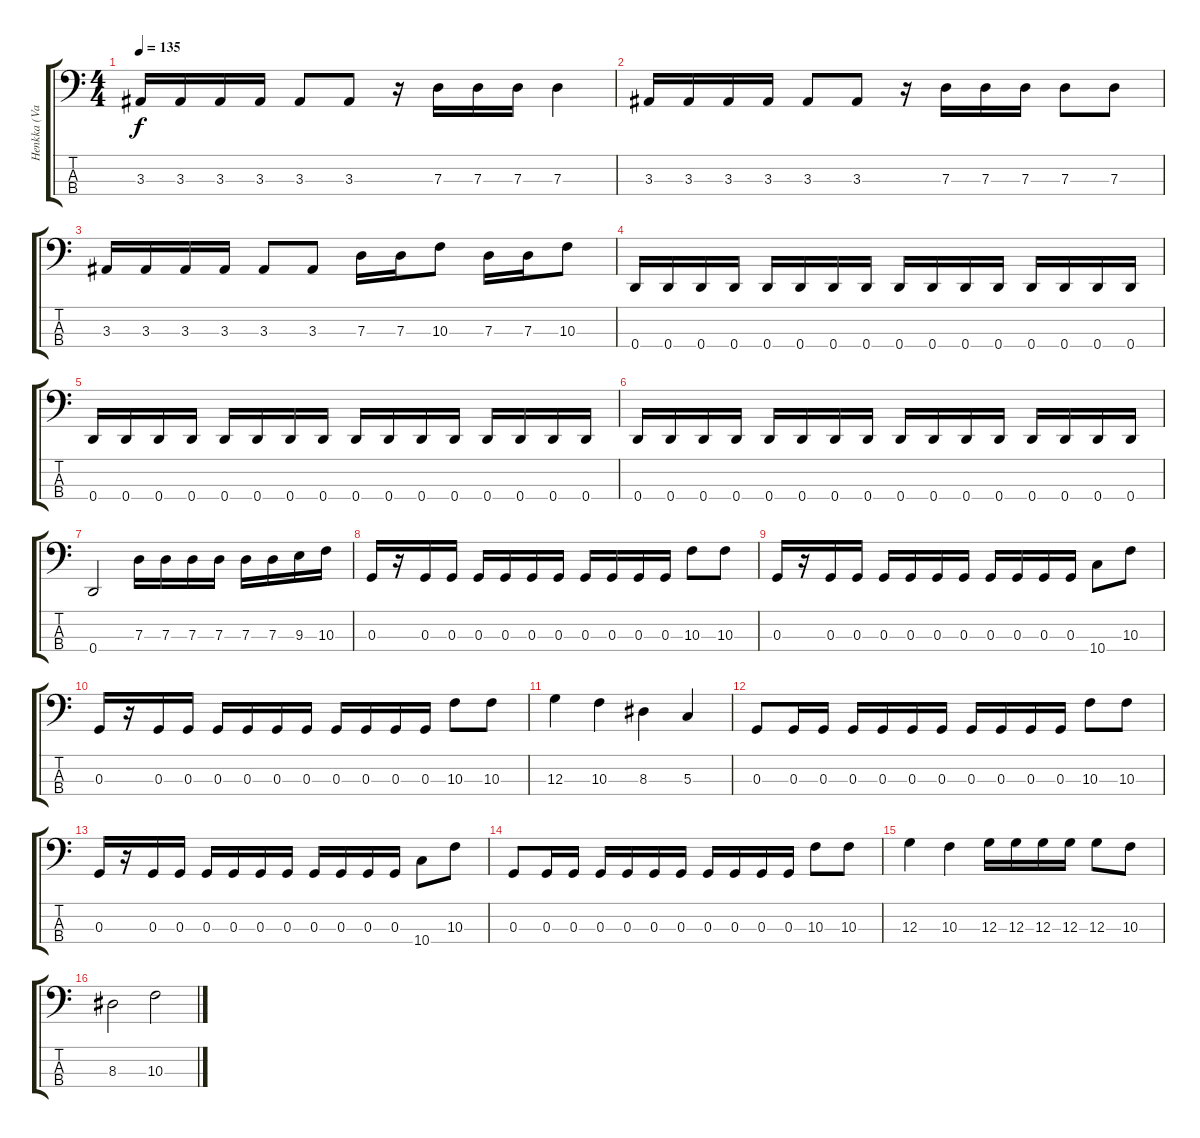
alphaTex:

\track ("Henkka (Vahvistus)" "Henkka (Va") {instrument electricbassfinger}
\staff {score tabs}
\tuning (F2 C2 G1 D1) {hide}
\ts (4 4)
\tempo 135
\clef f4
\ks c
3.3.16{dy f} 3.3.16 3.3.16 3.3.16 3.3.8 3.3.8 r.16 7.3.16 7.3.16 7.3.16 7.3.4 |
3.3.16 3.3.16 3.3.16 3.3.16 3.3.8 3.3.8 r.16 7.3.16 7.3.16 7.3.16 7.3.8 7.3.8 |
3.3.16 3.3.16 3.3.16 3.3.16 3.3.8 3.3.8 7.3.16 7.3.16 10.3.8 7.3.16 7.3.16 10.3.8 |
0.4.16 0.4.16 0.4.16 0.4.16 0.4.16 0.4.16 0.4.16 0.4.16 0.4.16 0.4.16 0.4.16 0.4.16 0.4.16 0.4.16 0.4.16 0.4.16 |
0.4.16 0.4.16 0.4.16 0.4.16 0.4.16 0.4.16 0.4.16 0.4.16 0.4.16 0.4.16 0.4.16 0.4.16 0.4.16 0.4.16 0.4.16 0.4.16 |
0.4.16 0.4.16 0.4.16 0.4.16 0.4.16 0.4.16 0.4.16 0.4.16 0.4.16 0.4.16 0.4.16 0.4.16 0.4.16 0.4.16 0.4.16 0.4.16 |
0.4.2 7.3.16 7.3.16 7.3.16 7.3.16 7.3.16 7.3.16 9.3.16 10.3.16 |
0.3.16 r.16 0.3.16 0.3.16 0.3.16 0.3.16 0.3.16 0.3.16 0.3.16 0.3.16 0.3.16 0.3.16 10.3.8 10.3.8 |
0.3.16 r.16 0.3.16 0.3.16 0.3.16 0.3.16 0.3.16 0.3.16 0.3.16 0.3.16 0.3.16 0.3.16 10.4.8 10.3.8 |
0.3.16 r.16 0.3.16 0.3.16 0.3.16 0.3.16 0.3.16 0.3.16 0.3.16 0.3.16 0.3.16 0.3.16 10.3.8 10.3.8 |
12.3.4 10.3.4 8.3.4 5.3.4 |
0.3.8 0.3.16 0.3.16 0.3.16 0.3.16 0.3.16 0.3.16 0.3.16 0.3.16 0.3.16 0.3.16 10.3.8 10.3.8 |
0.3.16 r.16 0.3.16 0.3.16 0.3.16 0.3.16 0.3.16 0.3.16 0.3.16 0.3.16 0.3.16 0.3.16 10.4.8 10.3.8 |
0.3.8 0.3.16 0.3.16 0.3.16 0.3.16 0.3.16 0.3.16 0.3.16 0.3.16 0.3.16 0.3.16 10.3.8 10.3.8 |
12.3.4 10.3.4 12.3.16 12.3.16 12.3.16 12.3.16 12.3.8 10.3.8 |
8.3.2 10.3.2
